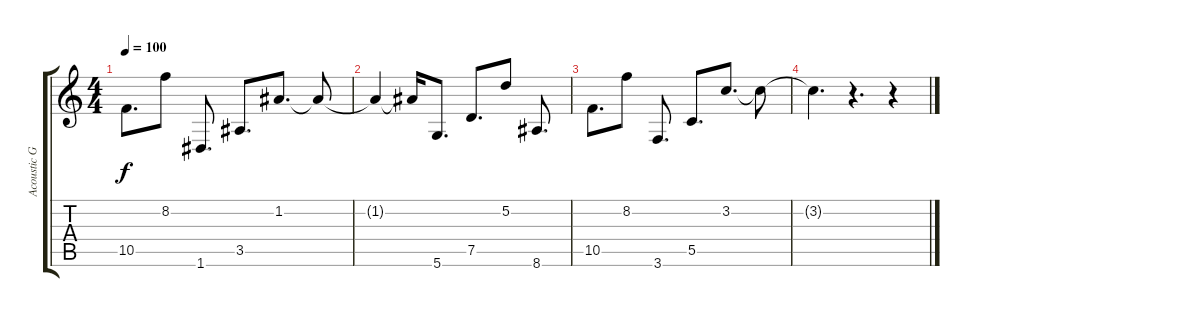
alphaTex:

\track ("Acoustic Guitar Rythm" "Acoustic G") {instrument acousticguitarsteel}
\staff {score tabs}
\tuning (D4 A3 F3 C3 G2 D2) {hide}
\ts (4 4)
\tempo 100
\clef g2
\ks c
10.5.8{d dy f} 8.2.8 1.6.8{d} 3.5.8{d} 1.2.8{d} 1.2{t}.8 |
1.2{t}.4 1.2{t}.16 5.6.8{d} 7.5.8{d} 5.2.8 8.6.8{d} |
10.5.8{d} 8.2.8 3.6.8{d} 5.5.8{d} 3.2.8{d} 3.2{t}.8 |
3.2{t}.4{d} r.4{d} r.4
